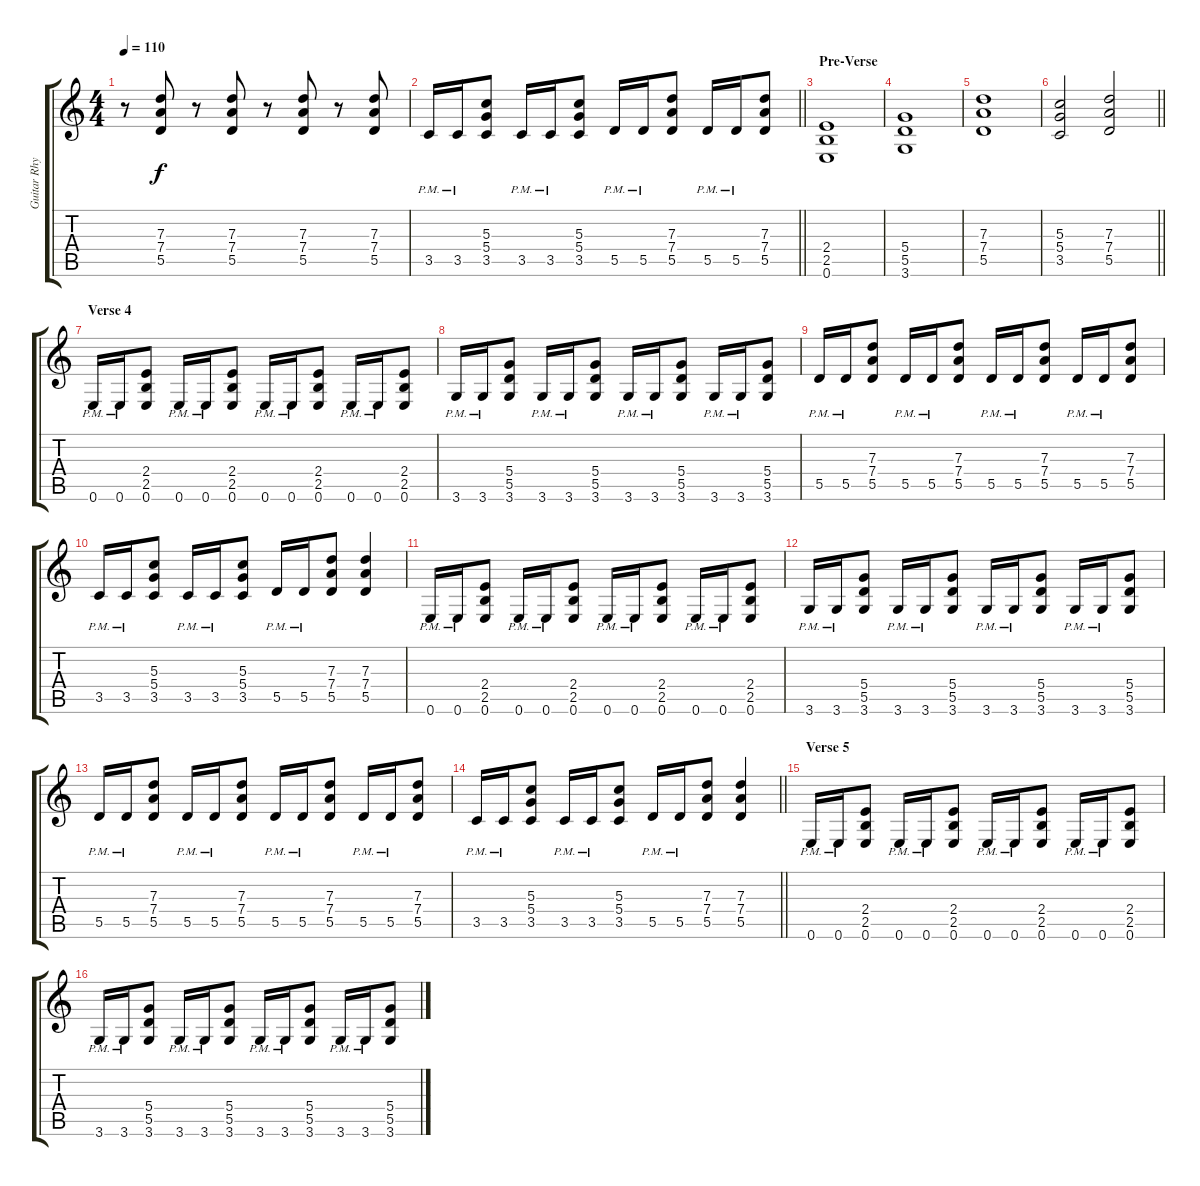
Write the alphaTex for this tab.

\track ("Guitar Rhythm" "Guitar Rhy") {instrument overdrivenguitar}
\staff {score tabs}
\tuning (E4 B3 G3 D3 A2 E2) {hide}
\ts (4 4)
\tempo 110
\clef g2
\ks c
r.8{dy f} (7.3 7.4 5.5).8 r.8 (7.3 7.4 5.5).8 r.8 (7.3 7.4 5.5).8 r.8 (7.3 7.4 5.5).8 |
\barLineRight lightlight
3.5{pm}.16 3.5{pm}.16 (5.3 5.4 3.5).8 3.5{pm}.16 3.5{pm}.16 (5.3 5.4 3.5).8 5.5{pm}.16 5.5{pm}.16 (7.3 7.4 5.5).8 5.5{pm}.16 5.5{pm}.16 (7.3 7.4 5.5).8 |
\section ("" "Pre-Verse")
(2.4 2.5 0.6).1 |
(5.4 5.5 3.6).1 |
(7.3 7.4 5.5).1 |
\barLineRight lightlight
(5.3 5.4 3.5).2 (7.3 7.4 5.5).2 |
\section ("" "Verse 4")
0.6{pm}.16 0.6{pm}.16 (2.4 2.5 0.6).8 0.6{pm}.16 0.6{pm}.16 (2.4 2.5 0.6).8 0.6{pm}.16 0.6{pm}.16 (2.4 2.5 0.6).8 0.6{pm}.16 0.6{pm}.16 (2.4 2.5 0.6).8 |
3.6{pm}.16 3.6{pm}.16 (5.4 5.5 3.6).8 3.6{pm}.16 3.6{pm}.16 (5.4 5.5 3.6).8 3.6{pm}.16 3.6{pm}.16 (5.4 5.5 3.6).8 3.6{pm}.16 3.6{pm}.16 (5.4 5.5 3.6).8 |
5.5{pm}.16 5.5{pm}.16 (7.3 7.4 5.5).8 5.5{pm}.16 5.5{pm}.16 (7.3 7.4 5.5).8 5.5{pm}.16 5.5{pm}.16 (7.3 7.4 5.5).8 5.5{pm}.16 5.5{pm}.16 (7.3 7.4 5.5).8 |
3.5{pm}.16 3.5{pm}.16 (5.3 5.4 3.5).8 3.5{pm}.16 3.5{pm}.16 (5.3 5.4 3.5).8 5.5{pm}.16 5.5{pm}.16 (7.3 7.4 5.5).8 (7.3 7.4 5.5).4 |
0.6{pm}.16 0.6{pm}.16 (2.4 2.5 0.6).8 0.6{pm}.16 0.6{pm}.16 (2.4 2.5 0.6).8 0.6{pm}.16 0.6{pm}.16 (2.4 2.5 0.6).8 0.6{pm}.16 0.6{pm}.16 (2.4 2.5 0.6).8 |
3.6{pm}.16 3.6{pm}.16 (5.4 5.5 3.6).8 3.6{pm}.16 3.6{pm}.16 (5.4 5.5 3.6).8 3.6{pm}.16 3.6{pm}.16 (5.4 5.5 3.6).8 3.6{pm}.16 3.6{pm}.16 (5.4 5.5 3.6).8 |
5.5{pm}.16 5.5{pm}.16 (7.3 7.4 5.5).8 5.5{pm}.16 5.5{pm}.16 (7.3 7.4 5.5).8 5.5{pm}.16 5.5{pm}.16 (7.3 7.4 5.5).8 5.5{pm}.16 5.5{pm}.16 (7.3 7.4 5.5).8 |
\barLineRight lightlight
3.5{pm}.16 3.5{pm}.16 (5.3 5.4 3.5).8 3.5{pm}.16 3.5{pm}.16 (5.3 5.4 3.5).8 5.5{pm}.16 5.5{pm}.16 (7.3 7.4 5.5).8 (7.3 7.4 5.5).4 |
\section ("" "Verse 5")
0.6{pm}.16 0.6{pm}.16 (2.4 2.5 0.6).8 0.6{pm}.16 0.6{pm}.16 (2.4 2.5 0.6).8 0.6{pm}.16 0.6{pm}.16 (2.4 2.5 0.6).8 0.6{pm}.16 0.6{pm}.16 (2.4 2.5 0.6).8 |
3.6{pm}.16 3.6{pm}.16 (5.4 5.5 3.6).8 3.6{pm}.16 3.6{pm}.16 (5.4 5.5 3.6).8 3.6{pm}.16 3.6{pm}.16 (5.4 5.5 3.6).8 3.6{pm}.16 3.6{pm}.16 (5.4 5.5 3.6).8
